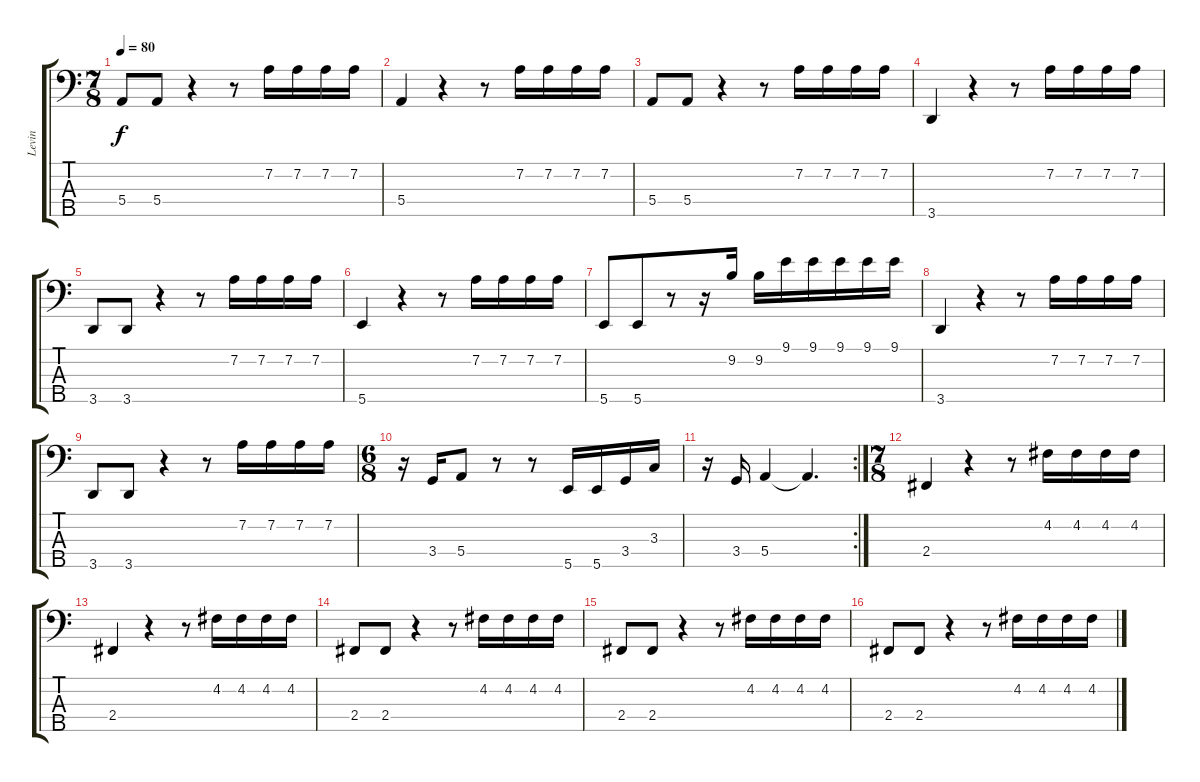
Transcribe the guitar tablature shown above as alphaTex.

\track ("Levin" "Levin") {instrument synthbass2}
\staff {score tabs}
\tuning (G2 D2 A1 E1 B0) {hide}
\ts (7 8)
\tempo 80
\clef f4
\ks c
5.4.8{dy f} 5.4.8 r.4 r.8 7.2.16 7.2.16 7.2.16 7.2.16 |
5.4.4 r.4 r.8 7.2.16 7.2.16 7.2.16 7.2.16 |
5.4.8 5.4.8 r.4 r.8 7.2.16 7.2.16 7.2.16 7.2.16 |
3.5.4 r.4 r.8 7.2.16 7.2.16 7.2.16 7.2.16 |
3.5.8 3.5.8 r.4 r.8 7.2.16 7.2.16 7.2.16 7.2.16 |
5.5.4 r.4 r.8 7.2.16 7.2.16 7.2.16 7.2.16 |
5.5.8 5.5.8 r.8 r.16 9.2.16 9.2.16 9.1.16 9.1.16 9.1.16 9.1.16 9.1.16 |
3.5.4 r.4 r.8 7.2.16 7.2.16 7.2.16 7.2.16 |
3.5.8 3.5.8 r.4 r.8 7.2.16 7.2.16 7.2.16 7.2.16 |
\ts (6 8)
r.16 3.4.16 5.4.8 r.8 r.8 5.5.16 5.5.16 3.4.16 3.3.16 |
\rc 2
r.16 3.4.16 5.4.4 5.4{t}.4{d} |
\ts (7 8)
2.4.4 r.4 r.8 4.2.16 4.2.16 4.2.16 4.2.16 |
2.4.4 r.4 r.8 4.2.16 4.2.16 4.2.16 4.2.16 |
2.4.8 2.4.8 r.4 r.8 4.2.16 4.2.16 4.2.16 4.2.16 |
2.4.8 2.4.8 r.4 r.8 4.2.16 4.2.16 4.2.16 4.2.16 |
2.4.8 2.4.8 r.4 r.8 4.2.16 4.2.16 4.2.16 4.2.16
